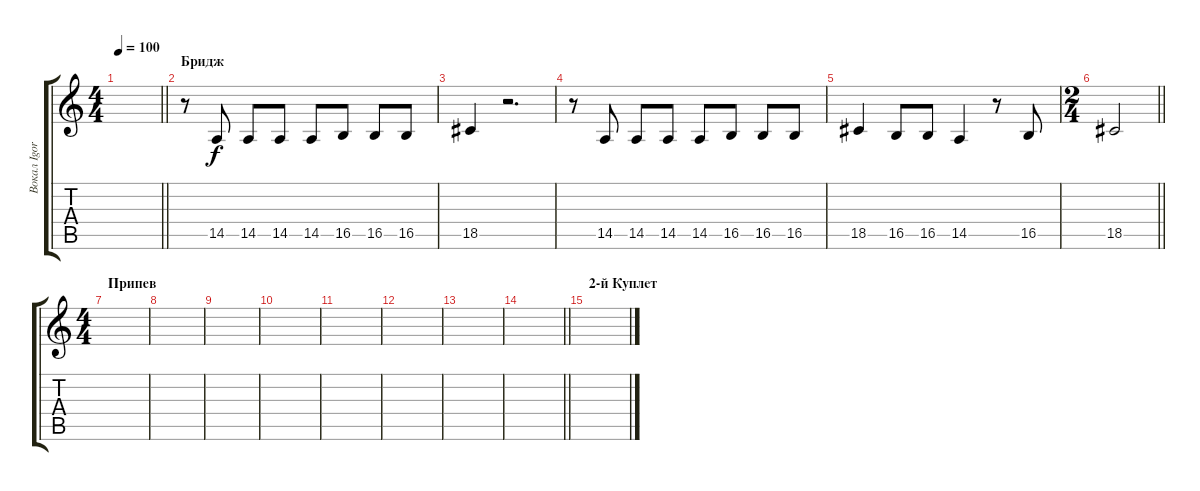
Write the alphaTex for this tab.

\track ("Вокал Igor" "Вокал Igor") {instrument voiceoohs}
\staff {score tabs}
\tuning (D4 A3 F3 C3 G2 D2) {hide}
\ts (4 4)
\tempo 100
\clef g2
\barLineRight lightlight
\ks c
|
\section ("" "Бридж")
r.8 14.5.8 14.5.8 14.5.8 14.5.8 16.5.8 16.5.8 16.5.8 |
18.5.4 r.2{d} |
r.8 14.5.8 14.5.8 14.5.8 14.5.8 16.5.8 16.5.8 16.5.8 |
18.5.4 16.5.8 16.5.8 14.5.4 r.8 16.5.8 |
\ts (2 4)
\barLineRight lightlight
18.5.2 |
\ts (4 4)
\section ("" "Припев")
|
|
|
|
|
|
|
\barLineRight lightlight
|
\section ("" "2-й Куплет")
